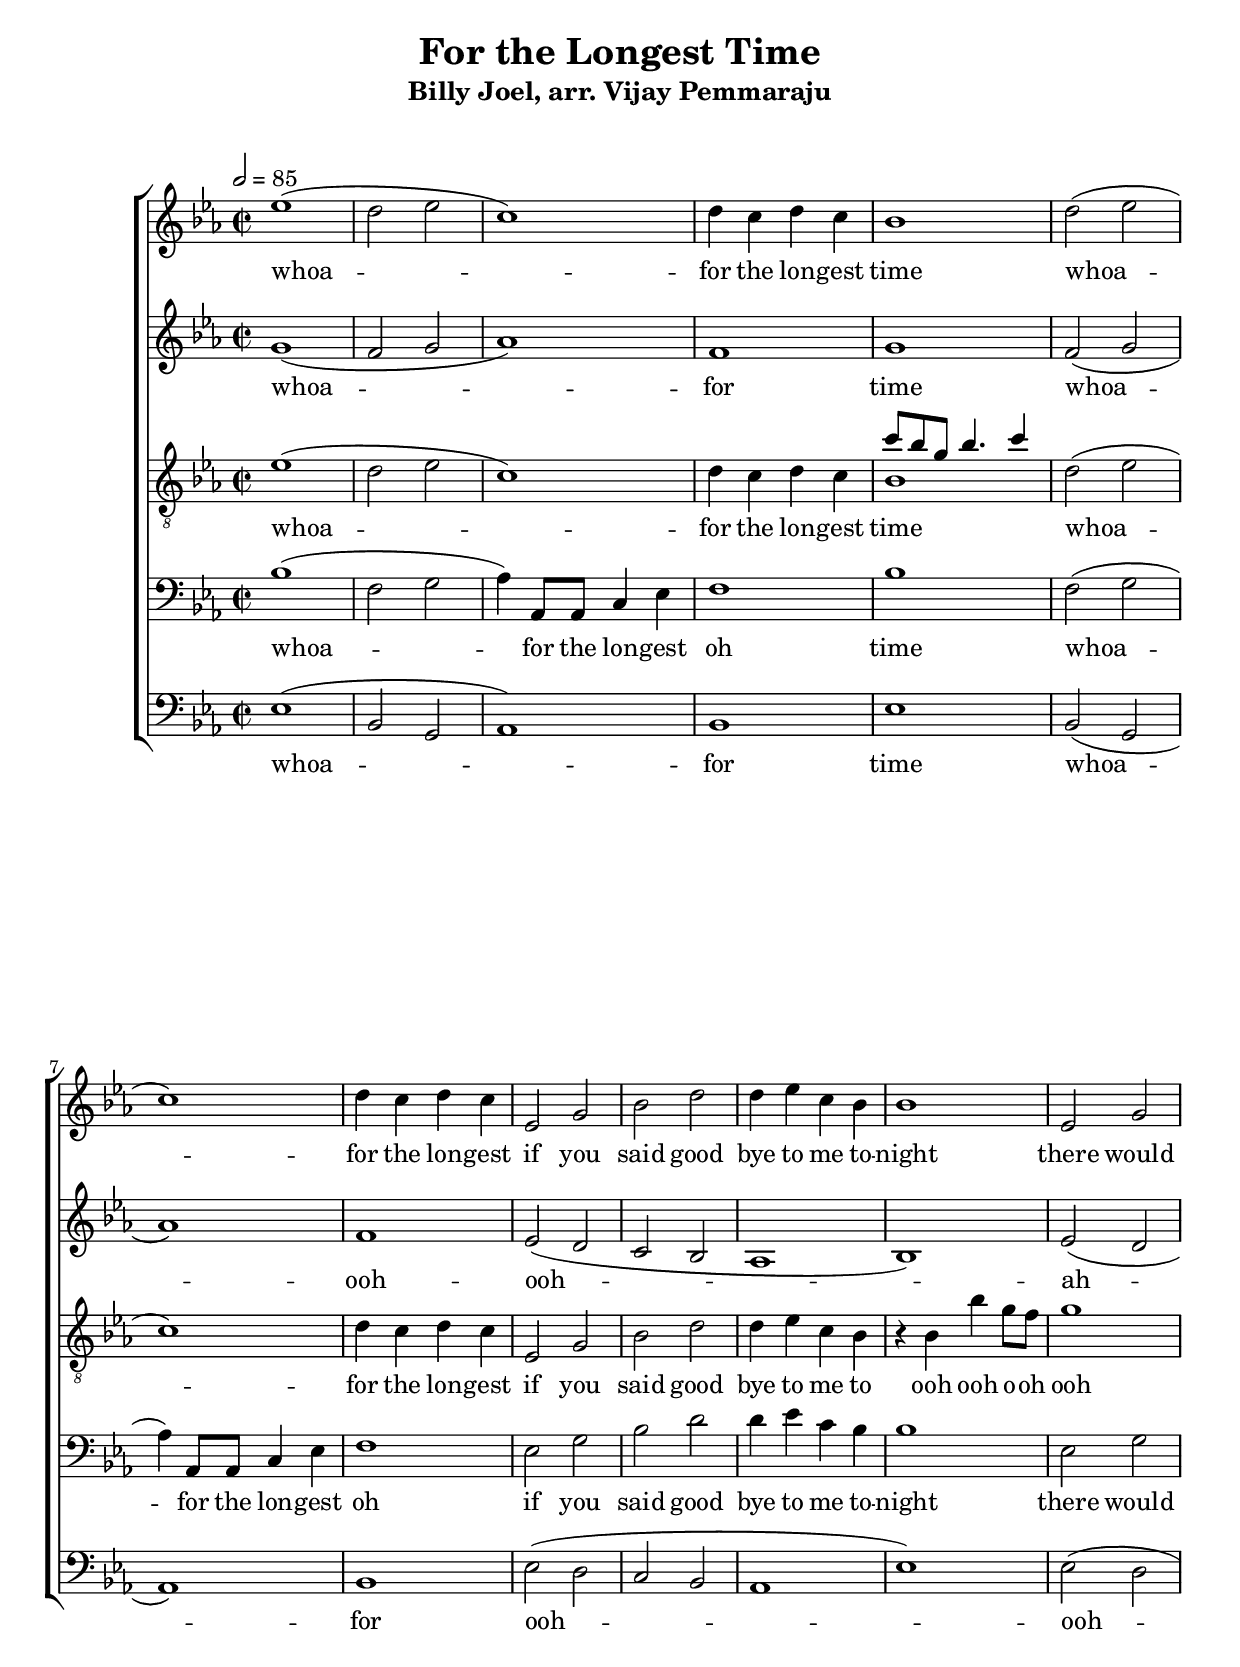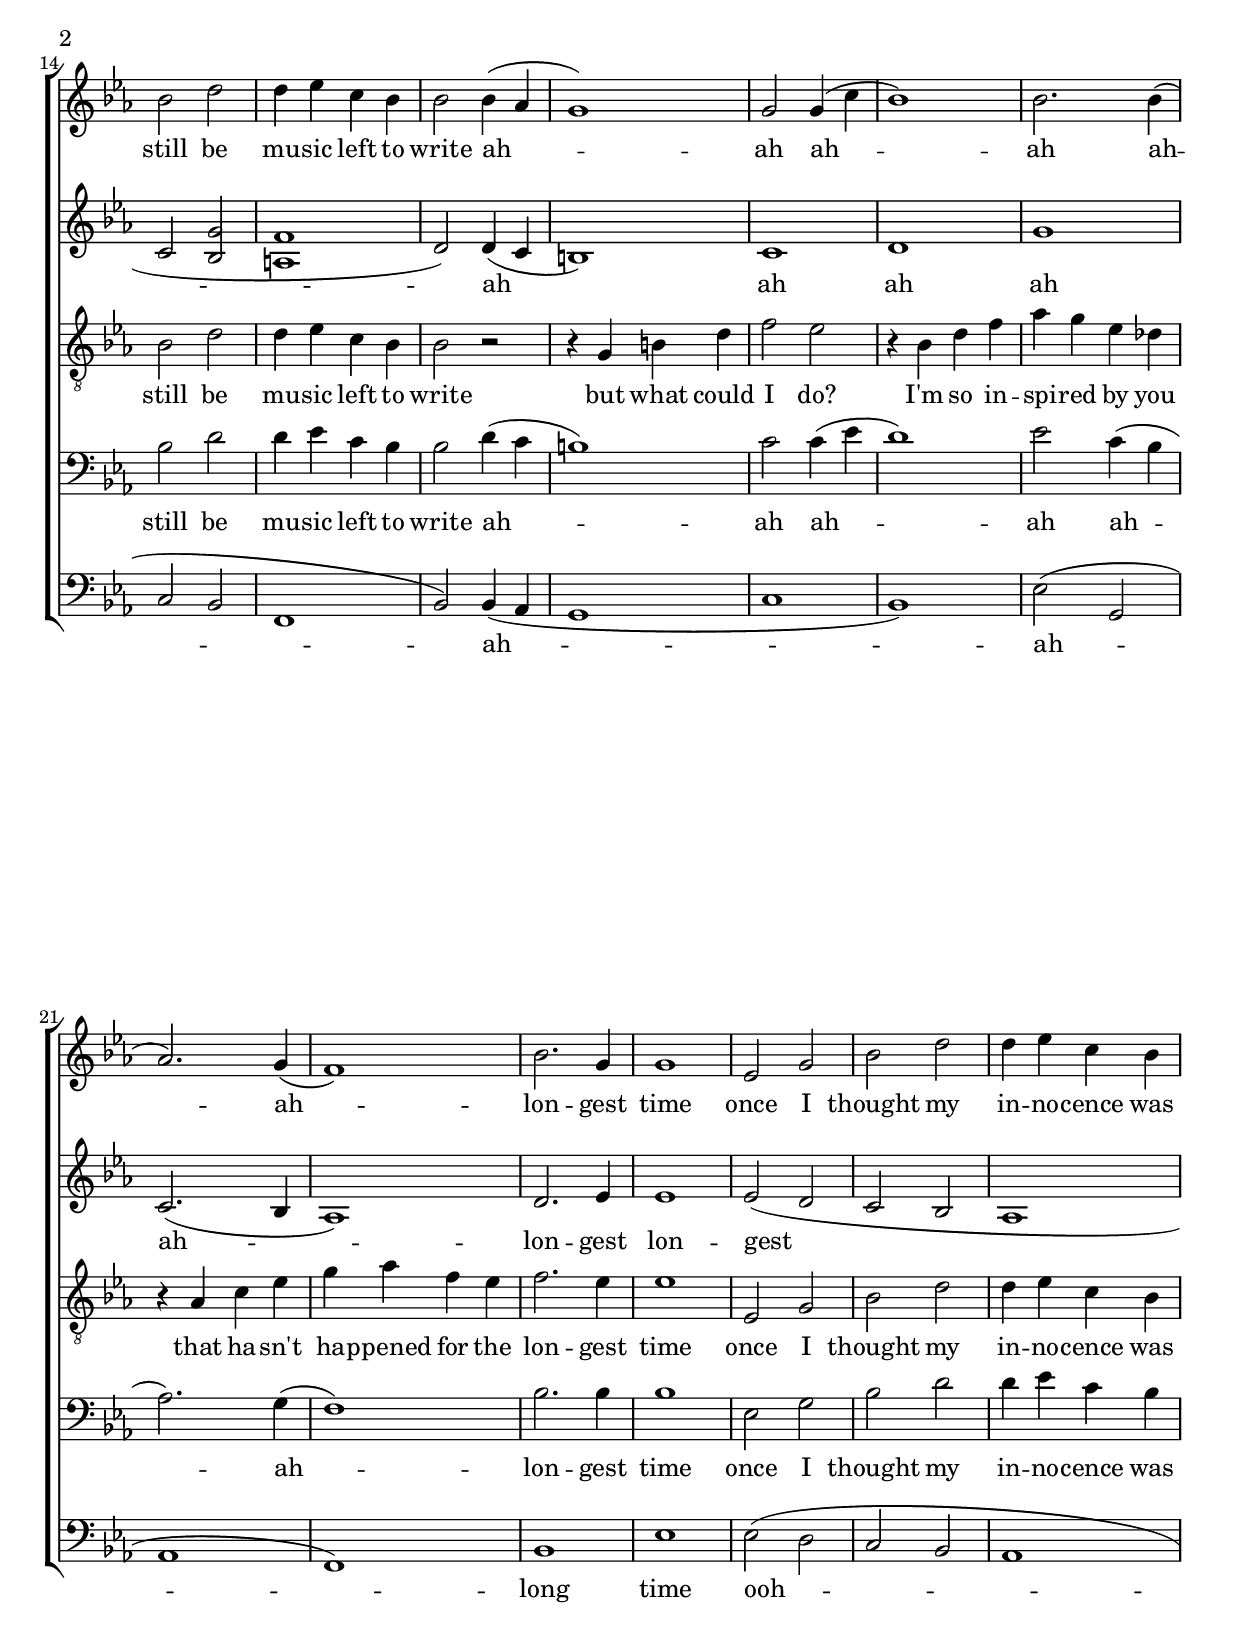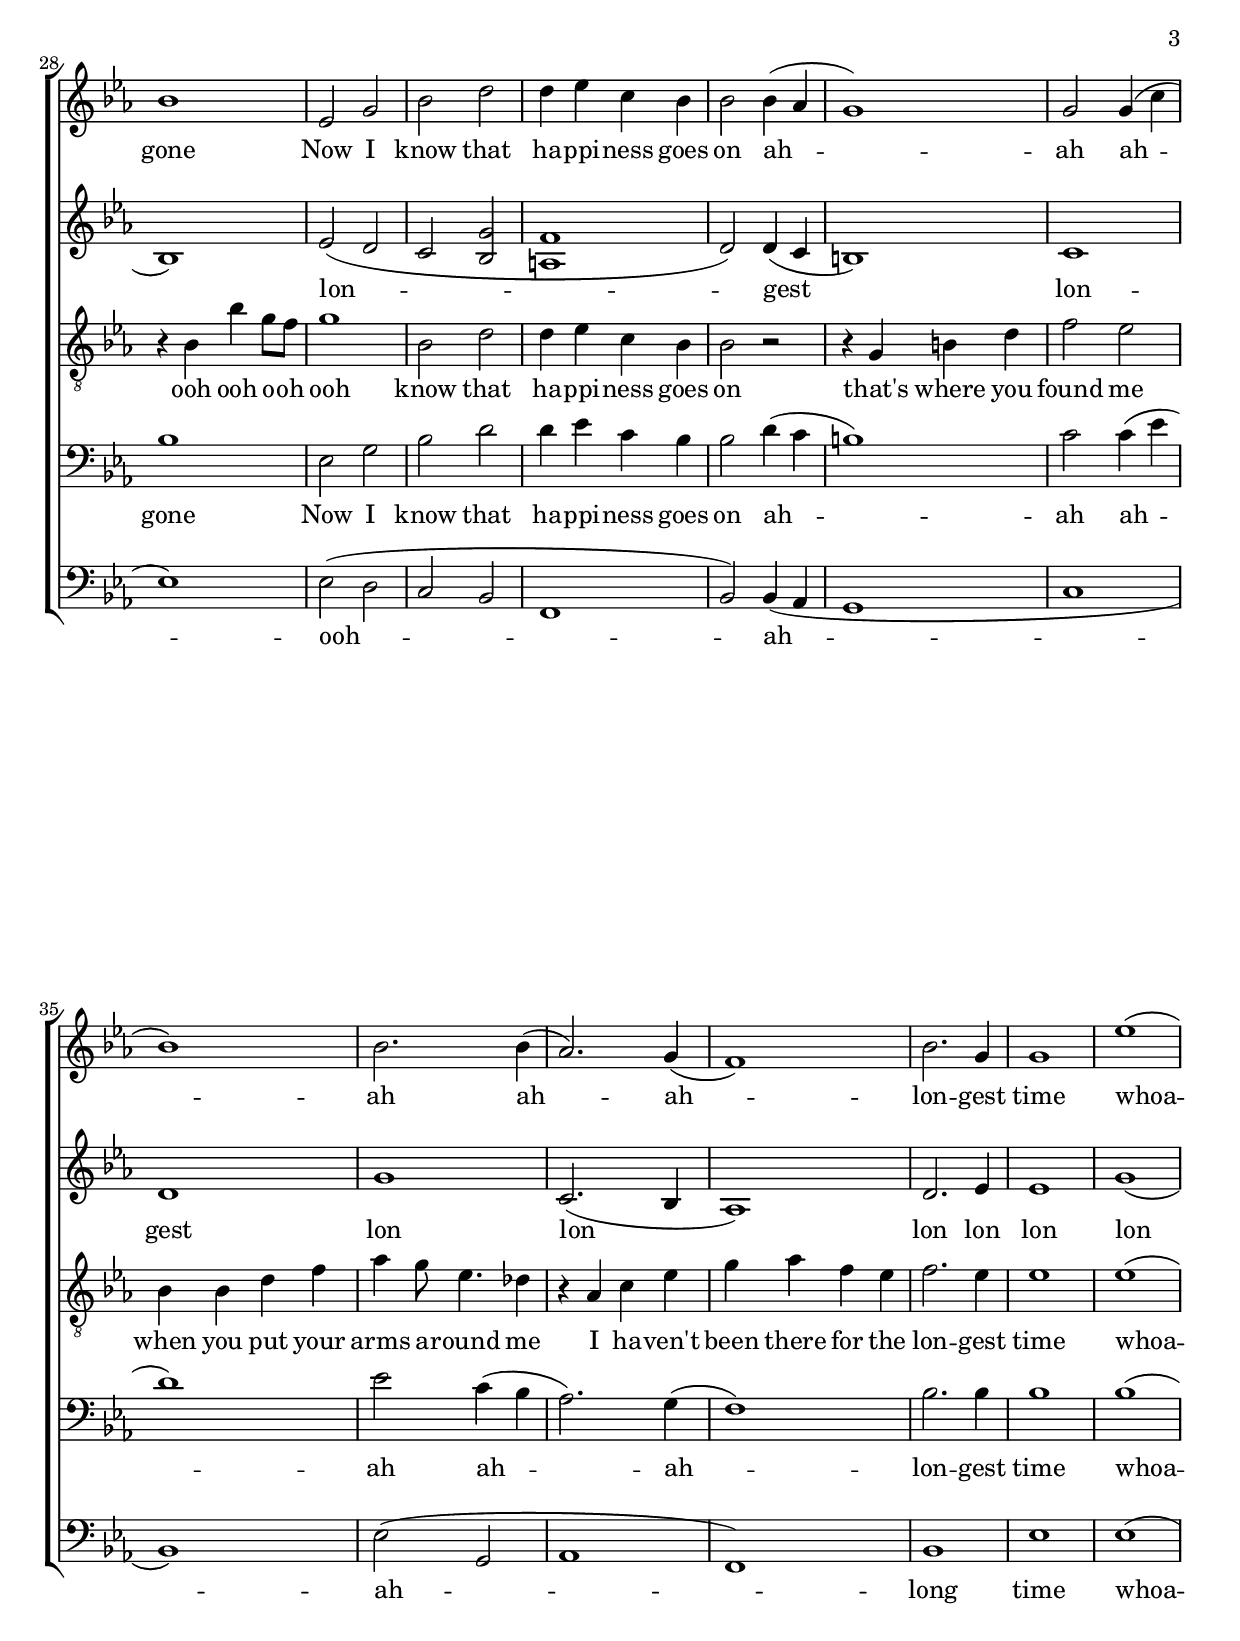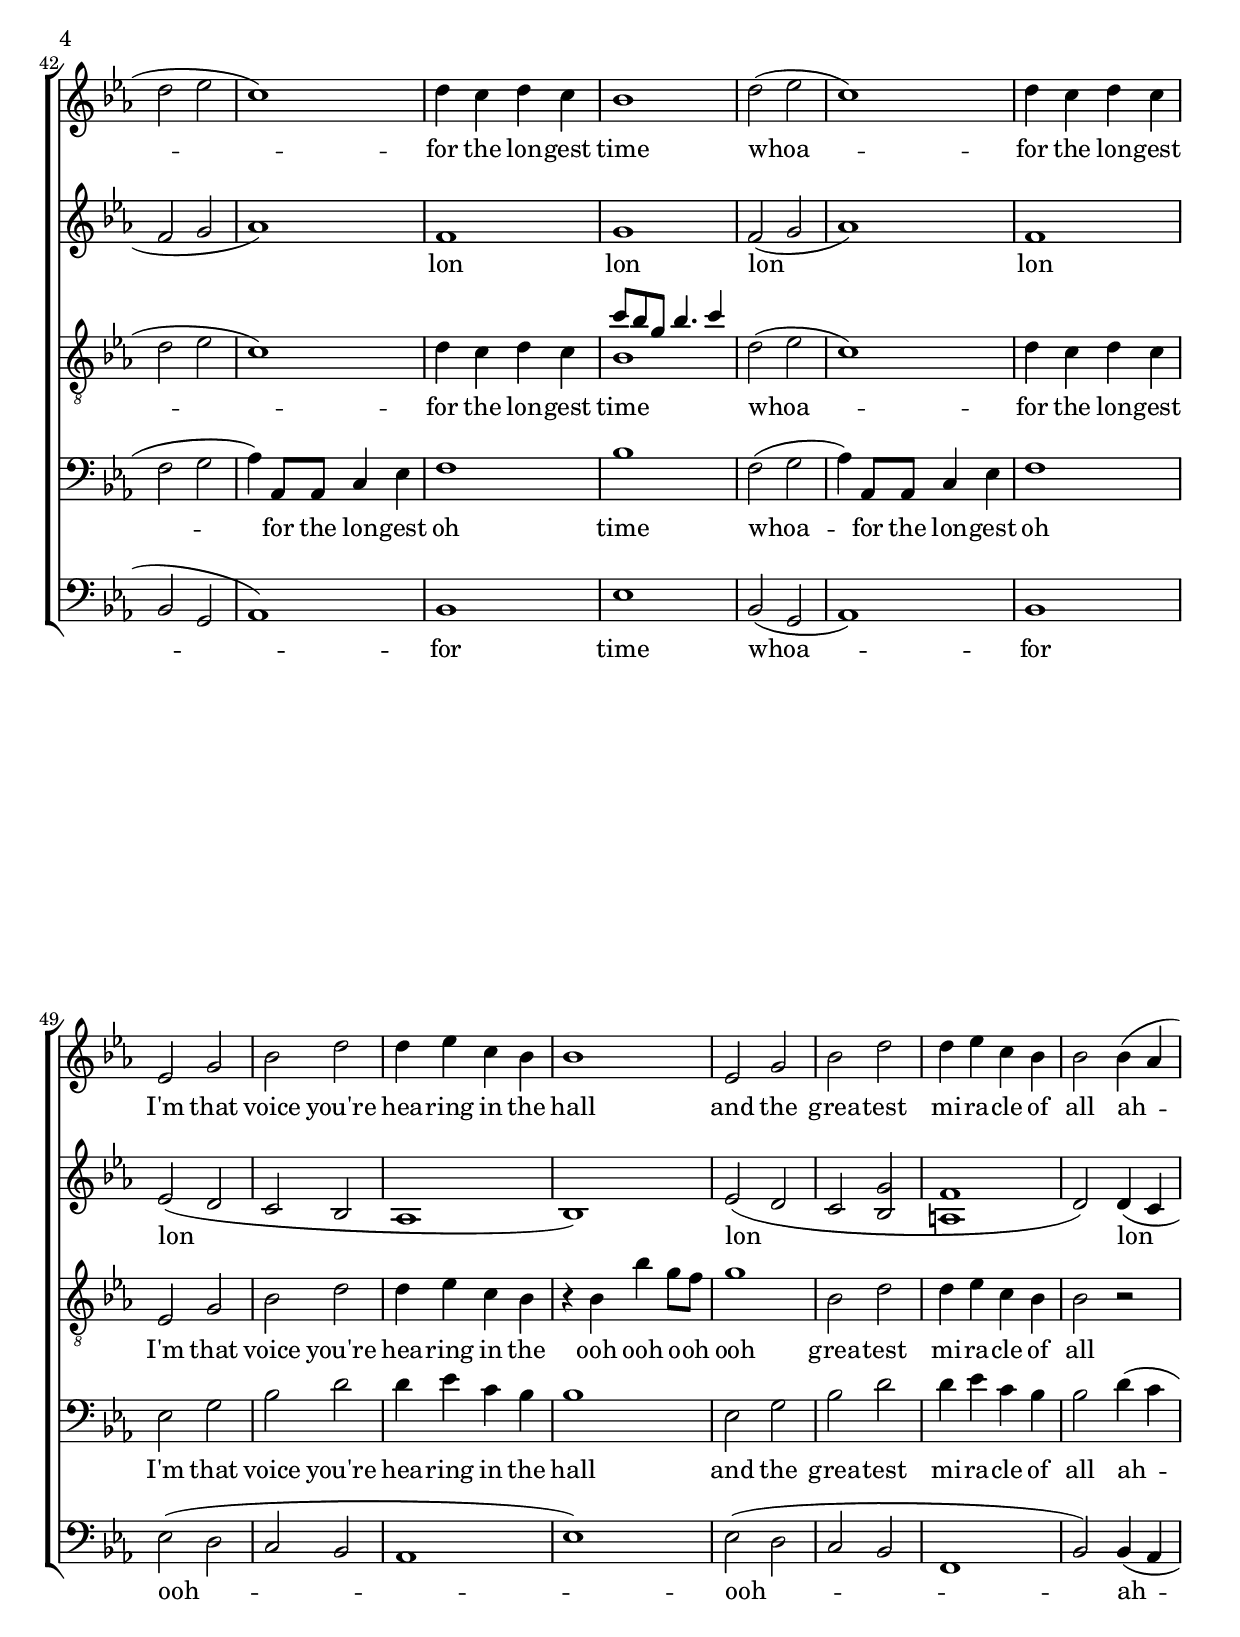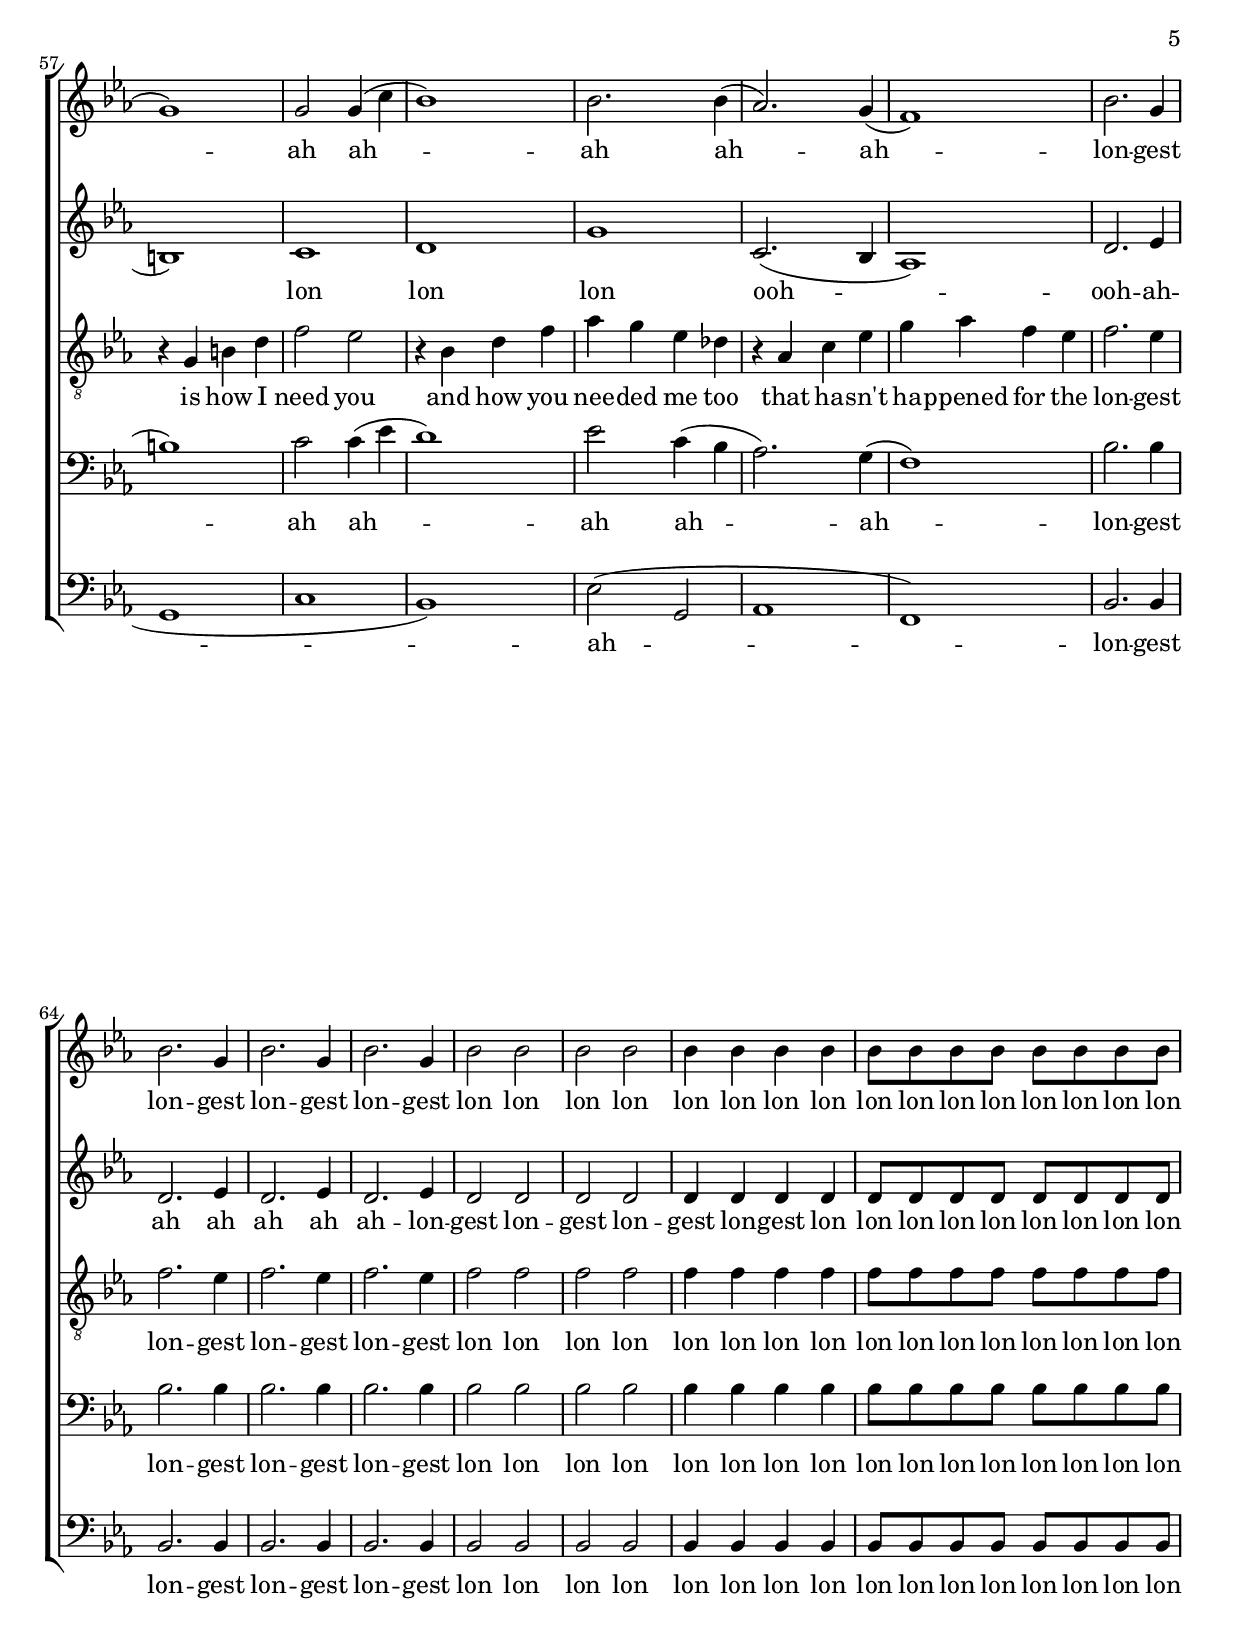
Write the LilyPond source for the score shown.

\version "2.18.2"

sopranoChorus = \relative c'' {
  ees1(
  d2 ees2
  c1)
  d4 c4 d4 c4

  bes1
  d2( ees2
  c1)
  d4 c4 d4 c4
}

sopranoVerse = \relative c'' {
  ees,2 g2
  bes2 d2
  d4 ees4 c4 bes4
  bes1

  ees,2 g2
  bes2 d2
  d4 ees4 c4 bes4
  bes2 bes4( aes4

  g1)
  g2 g4( c4
  bes1)
  bes2. bes4(

  aes2.) g4(
  f1)
  bes2. g4
  g1
}

sopranoVerseThree = \relative c'' {
  ees,2 g2
  bes2 d2
  d4 ees4 c4 bes4
  bes1

  ees,2 g2
  bes2 d2
  d4 ees4 c4 bes4
  bes2 bes4( aes4

  g1)
  g2 g4( c4
  bes1)
  bes2. bes4(

  aes2.) g4(
  f1)
  bes2. g4
  bes2. g4
  bes2. g4
  bes2. g4
  bes2 bes2
  bes2 bes2
  bes4 bes4 bes4 bes4
  bes8 bes8 bes8 bes8 bes8 bes8 bes8 bes8
}

sopranoWordsChorus = \lyricmode {
  whoa --
  for the lon -- gest
  time
  whoa --
  for the lon -- gest
}
sopranoWords = \lyricmode {
  \sopranoWordsChorus

  % verse 1
  if you
  said good
  bye to me to --
  night
  there would
  still be
  mu -- sic left to
  write ah --
  ah ah --
  ah ah --
  ah --
  lon -- gest
  time

  % verse 2
  once I thought my
  in -- no -- cence was
  gone
  Now I
  know that
  ha -- ppi -- ness goes
  on ah --
  ah ah --
  ah ah --
  ah --
  lon -- gest
  time
  \sopranoWordsChorus

  % verse 3
  I'm that voice you're
  hea -- ring in the
  hall
  and the
  grea -- test
  mi -- ra -- cle of
  all ah --
  ah ah --
  ah ah --
  ah --
  lon -- gest
  lon -- gest
  lon -- gest
  lon -- gest
  lon lon
  lon lon
  lon lon lon lon
  lon lon lon lon lon lon lon lon

}

% export
sopranoNotes = {
  \sopranoChorus
  \sopranoVerse
  \sopranoVerse
  \sopranoChorus
  \sopranoVerseThree
}

altoChorus = {
  g1(
  f2 g2
  aes1)
  f1

  g1
  f2( g2
  aes1)
  f1
}

altoVerse = {
  ees2( d2
  c2 bes2
  aes1
  bes1)

  ees2( d2
  c2 <bes g'>2
  <a f'>1
  d2) d4( c4

  b1)
  c1
  d1
  g1

  c,2.( bes4
  aes1)
  d2. ees4
  ees1
}

altoVerseThree = {
  ees2( d2
  c2 bes2
  aes1
  bes1)

  ees2( d2
  c2 <bes g'>2
  <a f'>1
  d2) d4( c4

  b1)
  c1
  d1
  g1

  c,2.( bes4
  aes1)
  d2. ees4
  d2. ees4
  d2. ees4
  d2. ees4
  d2 d2
  d2 d2
  d4 d4 d4 d4
  d8 d8 d8 d8 d8 d8 d8 d8
}

altoWordsChorus = \lyricmode {
  whoa --
  for
  time
  whoa --
}

altoWordsLyrics = \lyricmode {
  ooh --
  ooh --
  ah --
  ah
  ah
  ah
  ah
  ah --
  lon -- gest
  lon -- gest
  lon -- gest
  lon -- gest
  lon lon
  lon lon
  lon lon lon lon
  lon lon lon lon lon lon lon lon
}
altoWords = \lyricmode {
  \altoWordsChorus
  \altoWordsLyrics
  \altoWordsLyrics
  \altoWordsChorus
  \altoWordsLyrics
}

% export
altoNotes = \relative c'' {
  \altoChorus
  \altoVerse
  \altoVerse
  \altoChorus
  \altoVerseThree
}

tenorChorus = \relative c' {
  ees1(
  d2 ees2
  c1)
  d4 c4 d4 c4
  <<
    {
      \voiceOne
      bes1
    }
    \new Voice = "tenorflourish" {
      \voiceTwo
      \override Stem.direction = #UP
      \relative c'' {
        c8 bes8 g8 bes4. c4
      }
    }
  >>
  \oneVoice
  d2( ees2
  c1)
  d4 c4 d4 c4
}

tenorVerseOne = \relative c' {
  ees,2 g2
  bes2 d2
  d4 ees4 c4 bes4
  r4 bes4 bes'4 g8 f8

  g1
  bes,2 d2
  d4 ees4 c4 bes4
  bes2 r2

  r4 g4 b4 d4
  f2 ees2
  r4 bes4 d4 f4
  aes4 g4 ees4 des4

  r4 aes4 c4 ees4
  g4 aes4 f4 ees4
  f2. ees4
  ees1
}

tenorVerseTwo = \relative c' {
  ees,2 g2
  bes2 d2
  d4 ees4 c4 bes4
  r4 bes4 bes'4 g8 f8

  g1
  bes,2 d2
  d4 ees4 c4 bes4
  bes2 r2

  r4 g4 b4 d4
  f2 ees2
  bes4 bes4 d4 f4
  aes4 g8 ees4. des4

  r4 aes4 c4 ees4
  g4 aes4 f4 ees4
  f2. ees4
  ees1
}

tenorVerseThree = \relative c' {
  ees,2 g2
  bes2 d2
  d4 ees4 c4 bes4
  r4 bes4 bes'4 g8 f8

  g1
  bes,2 d2
  d4 ees4 c4 bes4
  bes2 r2

  r4 g4 b4 d4
  f2 ees2
  r4 bes4 d4 f4
  aes4 g4 ees4 des4

  r4 aes4 c4 ees4
  g4 aes4 f4 ees4
  f2. ees4
  f2. ees4
  f2. ees4
  f2. ees4
  f2 f2
  f2 f2
  f4 f4 f4 f4
  f8 f8 f8 f8 f8 f8 f8 f8
}

tenorWordsChorus = \lyricmode {
  whoa --
  for the lon -- gest
  time
  whoa --
  for the lon -- gest
}

tenorWords = \lyricmode {
  \tenorWordsChorus
  % verse 1
  if you said good
  bye to me to
  ooh ooh o -- oh
  ooh
  still be
  mu -- sic left to
  write
  but what could
  I do?
  I'm so in -- spi -- red by you
  that ha -- sn't
  ha -- ppened for the
  lon -- gest
  time

  % verse 2
  once I thought my
  in -- no -- cence was
  ooh ooh o -- oh
  ooh
  know that
  ha -- ppi -- ness goes
  on
  that's where you
  found me
  when you put your
  arms a -- round me
  I ha -- ven't
  been there for the
  lon -- gest
  time
  \tenorWordsChorus

   % verse 3
  I'm that voice you're
  hea -- ring in the
  ooh ooh o -- oh
  ooh
  grea -- test
  mi -- ra -- cle of
  all
  is how I need you
  and how you nee -- ded me too
  that ha -- sn't
  ha -- ppened for the
  lon -- gest
  lon -- gest
  lon -- gest
  lon -- gest
  lon lon
  lon lon
  lon lon lon lon
  lon lon lon lon lon lon lon lon

}

% export
tenorNotes = {
  \clef "G_8"
  \tenorChorus
  \tenorVerseOne
  \tenorVerseTwo
  \tenorChorus
  \tenorVerseThree
}

baritoneChorus = \relative c' {
  bes1(
  f2 g2
  aes4) aes,8 aes8 c4 ees4
  f1

  bes1
  f2( g2
  aes4) aes,8 aes8 c4 ees4
  f1
}
baritoneVerse = \relative c {
  ees2 g2
  bes2 d2
  d4 ees4 c4 bes4
  bes1

  ees,2 g2
  bes2 d2
  d4 ees4 c4 bes4
  bes2 d4( c4

  b1)
  c2 c4( ees4
  d1)
  ees2 c4( bes4

  aes2.) g4(
  f1)
  bes2. bes4
  bes1
}

baritoneVerseThree = \relative c {
  ees2 g2
  bes2 d2
  d4 ees4 c4 bes4
  bes1

  ees,2 g2
  bes2 d2
  d4 ees4 c4 bes4
  bes2 d4( c4

  b1)
  c2 c4( ees4
  d1)
  ees2 c4( bes4

  aes2.) g4(
  f1)
  bes2. bes4
  bes2. bes4
  bes2. bes4
  bes2. bes4
  bes2 bes2
  bes2 bes2
  bes4 bes4 bes4 bes4
  bes8 bes8 bes8 bes8 bes8 bes8 bes8 bes8
}


baritoneWordsChorus = \lyricmode {
  whoa --
  for the lon -- gest
  oh
  time
  whoa --
  for the lon -- gest
  oh
}

baritoneWords = \lyricmode {
  \baritoneWordsChorus

  % verse 1
  if you
  said good
  bye to me to --
  night
  there would
  still be
  mu -- sic left to
  write ah --
  ah ah --
  ah ah --
  ah --
  lon -- gest
  time

  % verse 2
  once I thought my
  in -- no -- cence was
  gone
  Now I
  know that
  ha -- ppi -- ness goes
  on ah --
  ah ah --
  ah ah --
  ah --
  lon -- gest
  time
  \baritoneWordsChorus

  % verse 3
  I'm that voice you're
  hea -- ring in the
  hall
  and the
  grea -- test
  mi -- ra -- cle of
  all ah --
  ah ah --
  ah ah --
  ah --
  lon -- gest
  lon -- gest
  lon -- gest
  lon -- gest
  lon lon
  lon lon
  lon lon lon lon
  lon lon lon lon lon lon lon lon
}

% export
baritoneNotes = {
  \clef bass
  \baritoneChorus
  \baritoneVerse
  \baritoneVerse
  \baritoneChorus
  \baritoneVerseThree
}

bassChorus = \relative c {
  ees1(
  bes2 g2
  aes1)
  bes1

  ees1
  bes2( g2
  aes1)
  bes1
}

bassVerse = \relative c {
  ees2( d2
  c2 bes2
  aes1
  ees'1)

  ees2( d2
  c2 bes2
  f1
  bes2) bes4( aes4

  g1
  c1
  bes1)
  es2( g,2
  aes1
  f1)
  bes1
  ees1
}

bassVerseThree = \relative c {
  ees2( d2
  c2 bes2
  aes1
  ees'1)

  ees2( d2
  c2 bes2
  f1
  bes2) bes4( aes4

  g1
  c1
  bes1)
  es2( g,2
  aes1
  f1)
  bes2. bes4
  bes2. bes4
  bes2. bes4
  bes2. bes4
  bes2 bes2
  bes2 bes2
  bes4 bes4 bes4 bes4
  bes8 bes8 bes8 bes8 bes8 bes8 bes8 bes8
}

bassWordsChorus = \lyricmode {
  whoa --
  for
  time
  whoa --
  for
}

bassWordsVerse = \lyricmode {
  ooh --
  ooh --
  ah --
  ah --
  long
  time
}

bassWordsVerseThree = \lyricmode {
  ooh --
  ooh --
  ah --
  ah --
  lon -- gest
  lon -- gest
  lon -- gest
  lon -- gest
  lon lon
  lon lon
  lon lon lon lon
  lon lon lon lon lon lon lon lon
}

bassWords = \lyricmode {
  \bassWordsChorus
  \bassWordsVerse
  \bassWordsVerse
  \bassWordsChorus
  \bassWordsVerseThree
}

% export
bassNotes = {
  \clef bass
  \bassChorus
  \bassVerse
  \bassVerse
  \bassChorus
  \bassVerseThree
}



\header{
  title = "For the Longest Time"
  subtitle = "Billy Joel, arr. Vijay Pemmaraju"
}

global = {
  \key ees \major
  \tempo 2 = 85
  \time 2/2
  \dynamicUp
}

\score {
  \new ChoirStaff <<
    \new Staff <<
      \new Voice = "soprano" <<
        \global
        \sopranoNotes
      >>
      \lyricsto "soprano" \new Lyrics \sopranoWords
    >>
    \new Staff <<
      \new Voice = "alto" <<
        \global
        \altoNotes
      >>
      \lyricsto "alto" \new Lyrics \altoWords
    >>
    \new Staff <<
      \new Voice = "tenor" <<
        \global
        \tenorNotes
      >>
      \lyricsto "tenor" \new Lyrics \tenorWords
    >>
    \new Staff <<
      \new Voice = "baritone" <<
        \global
        \baritoneNotes
      >>
      \lyricsto "baritone" \new Lyrics \baritoneWords
    >>
    \new Staff <<
      \new Voice = "bass" <<
        \global
        \bassNotes
      >>
      \lyricsto "bass" \new Lyrics \bassWords
    >>
  >>
  \layout { }
  \midi { }
}
